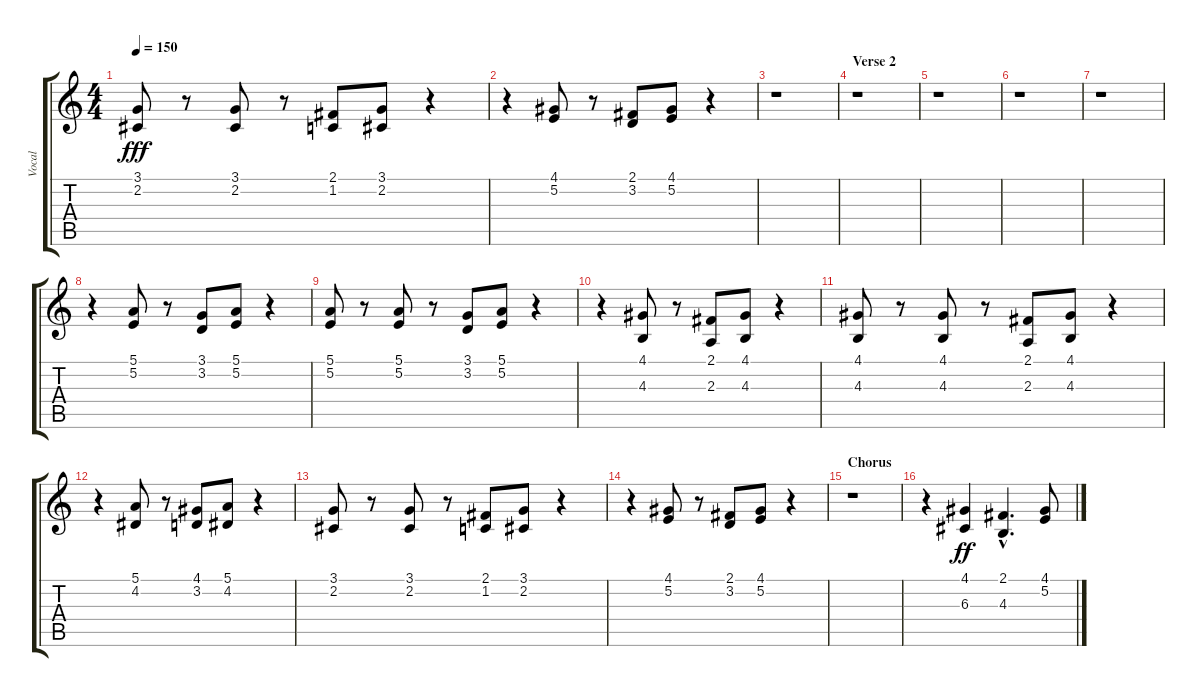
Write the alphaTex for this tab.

\track ("Vocal" "Vocal") {instrument altosax}
\staff {score tabs}
\tuning (E4 B3 G3 D3 A2 E2) {hide}
\ts (4 4)
\tempo 150
\clef g2
\ks c
(3.1 2.2).8{dy fff} r.8 (3.1 2.2).8 r.8 (2.1 1.2).8 (3.1 2.2).8 r.4 |
r.4 (4.1 5.2).8 r.8 (2.1 3.2).8 (4.1 5.2).8 r.4 |
r.1 |
\section ("" "Verse 2")
r.1 |
r.1 |
r.1 |
r.1 |
r.4 (5.1 5.2).8 r.8 (3.1 3.2).8 (5.1 5.2).8 r.4 |
(5.1 5.2).8 r.8 (5.1 5.2).8 r.8 (3.1 3.2).8 (5.1 5.2).8 r.4 |
r.4 (4.1 4.3).8 r.8 (2.1 2.3).8 (4.1 4.3).8 r.4 |
(4.1 4.3).8 r.8 (4.1 4.3).8 r.8 (2.1 2.3).8 (4.1 4.3).8 r.4 |
r.4 (5.1 4.2).8 r.8 (4.1 3.2).8 (5.1 4.2).8 r.4 |
(3.1 2.2).8 r.8 (3.1 2.2).8 r.8 (2.1 1.2).8 (3.1 2.2).8 r.4 |
r.4 (4.1 5.2).8 r.8 (2.1 3.2).8 (4.1 5.2).8 r.4 |
\section ("" "Chorus")
r.1 |
r.4 (4.1 6.3).4{dy ff} (2.1{hac} 4.3{hac}).4{d} (4.1 5.2).8
